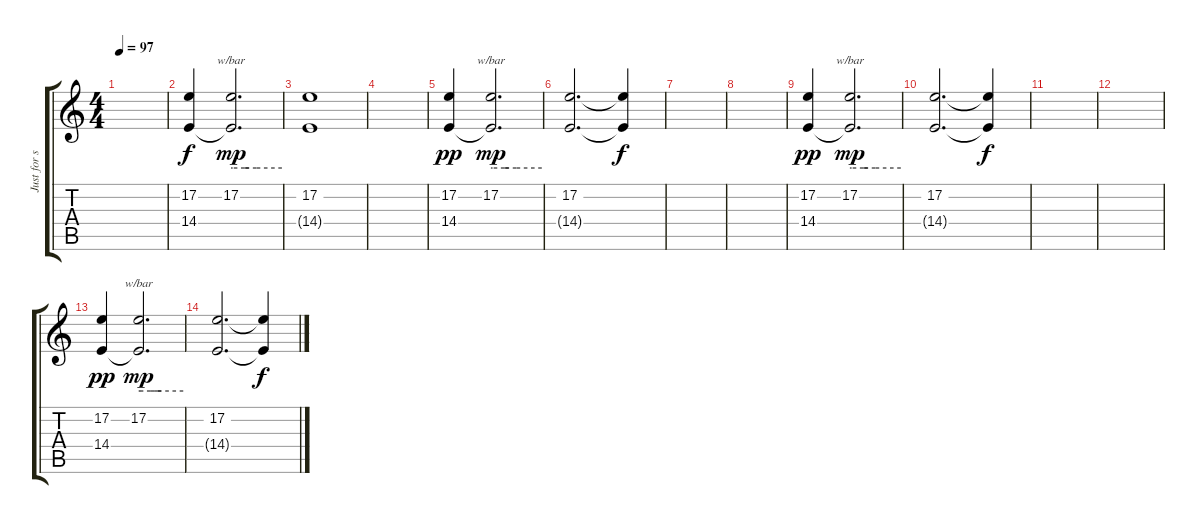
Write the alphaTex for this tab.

\track ("Just for sound(Choir Fadeout)." "Just for s") {instrument choiraahs}
\staff {score tabs}
\tuning (E4 B3 G3 D3 A2 D2) {hide}
\ts (4 4)
\tempo 97
\clef g2
\ks c
|
(17.2 14.4).4 (17.2 14.4{t}).2{d tbe (custom default 0 0 2 0 16 0 21 0 30 0 60 0) dy mp volume 8} |
(17.2 14.4{t}).1{volume 0} |
|
(17.2 14.4).4{dy pp} (17.2 14.4{t}).2{d tbe (custom default 0 0 2 0 16 0 21 0 30 0 60 0) dy mp} |
(17.2 14.4{t}).2{d volume 8} (17.2{t} 14.4{t}).4{dy f volume 0} |
|
|
(17.2 14.4).4{dy pp} (17.2 14.4{t}).2{d tbe (custom default 0 0 2 0 16 0 21 0 30 0 60 0) dy mp} |
(17.2 14.4{t}).2{d volume 8} (17.2{t} 14.4{t}).4{dy f volume 0} |
|
|
(17.2 14.4).4{dy pp} (17.2 14.4{t}).2{d tbe (custom default 0 0 2 0 16 0 21 0 30 0 60 0) dy mp} |
(17.2 14.4{t}).2{d volume 8} (17.2{t} 14.4{t}).4{dy f volume 0}
